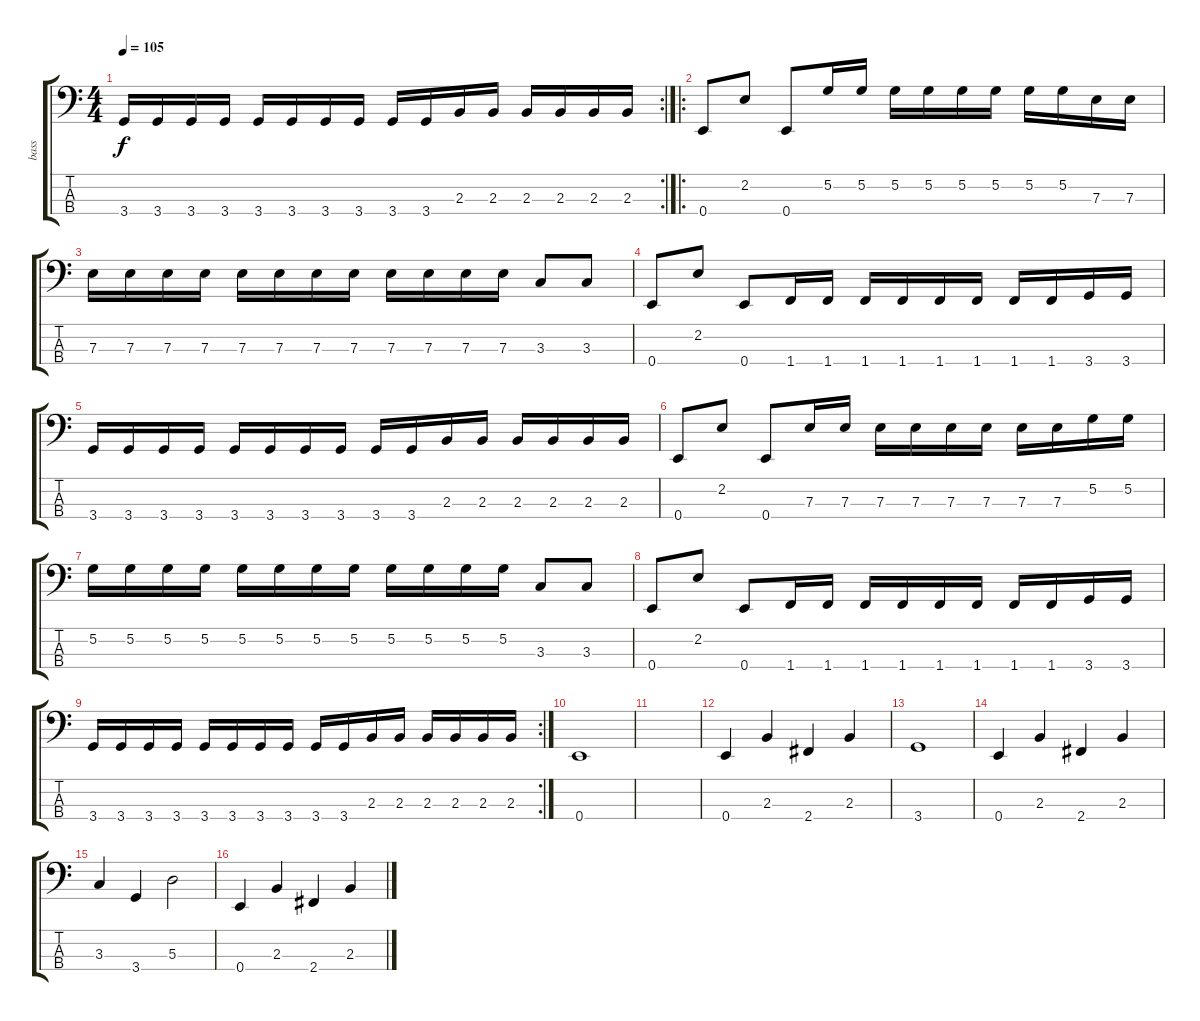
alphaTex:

\track ("bass" "bass") {instrument electricbasspick}
\staff {score tabs}
\tuning (G2 D2 A1 E1) {hide}
\rc 2
\ts (4 4)
\tempo 105
\clef f4
\ks c
3.4.16{dy f} 3.4.16 3.4.16 3.4.16 3.4.16 3.4.16 3.4.16 3.4.16 3.4.16 3.4.16 2.3.16 2.3.16 2.3.16 2.3.16 2.3.16 2.3.16 |
\ro
0.4.8 2.2.8 0.4.8 5.2.16 5.2.16 5.2.16 5.2.16 5.2.16 5.2.16 5.2.16 5.2.16 7.3.16 7.3.16 |
7.3.16 7.3.16 7.3.16 7.3.16 7.3.16 7.3.16 7.3.16 7.3.16 7.3.16 7.3.16 7.3.16 7.3.16 3.3.8 3.3.8 |
0.4.8 2.2.8 0.4.8 1.4.16 1.4.16 1.4.16 1.4.16 1.4.16 1.4.16 1.4.16 1.4.16 3.4.16 3.4.16 |
3.4.16 3.4.16 3.4.16 3.4.16 3.4.16 3.4.16 3.4.16 3.4.16 3.4.16 3.4.16 2.3.16 2.3.16 2.3.16 2.3.16 2.3.16 2.3.16 |
0.4.8 2.2.8 0.4.8 7.3.16 7.3.16 7.3.16 7.3.16 7.3.16 7.3.16 7.3.16 7.3.16 5.2.16 5.2.16 |
5.2.16 5.2.16 5.2.16 5.2.16 5.2.16 5.2.16 5.2.16 5.2.16 5.2.16 5.2.16 5.2.16 5.2.16 3.3.8 3.3.8 |
0.4.8 2.2.8 0.4.8 1.4.16 1.4.16 1.4.16 1.4.16 1.4.16 1.4.16 1.4.16 1.4.16 3.4.16 3.4.16 |
\rc 2
3.4.16 3.4.16 3.4.16 3.4.16 3.4.16 3.4.16 3.4.16 3.4.16 3.4.16 3.4.16 2.3.16 2.3.16 2.3.16 2.3.16 2.3.16 2.3.16 |
0.4.1 |
|
0.4.4 2.3.4 2.4.4 2.3.4 |
3.4.1 |
0.4.4 2.3.4 2.4.4 2.3.4 |
3.3.4 3.4.4 5.3.2 |
0.4.4 2.3.4 2.4.4 2.3.4
